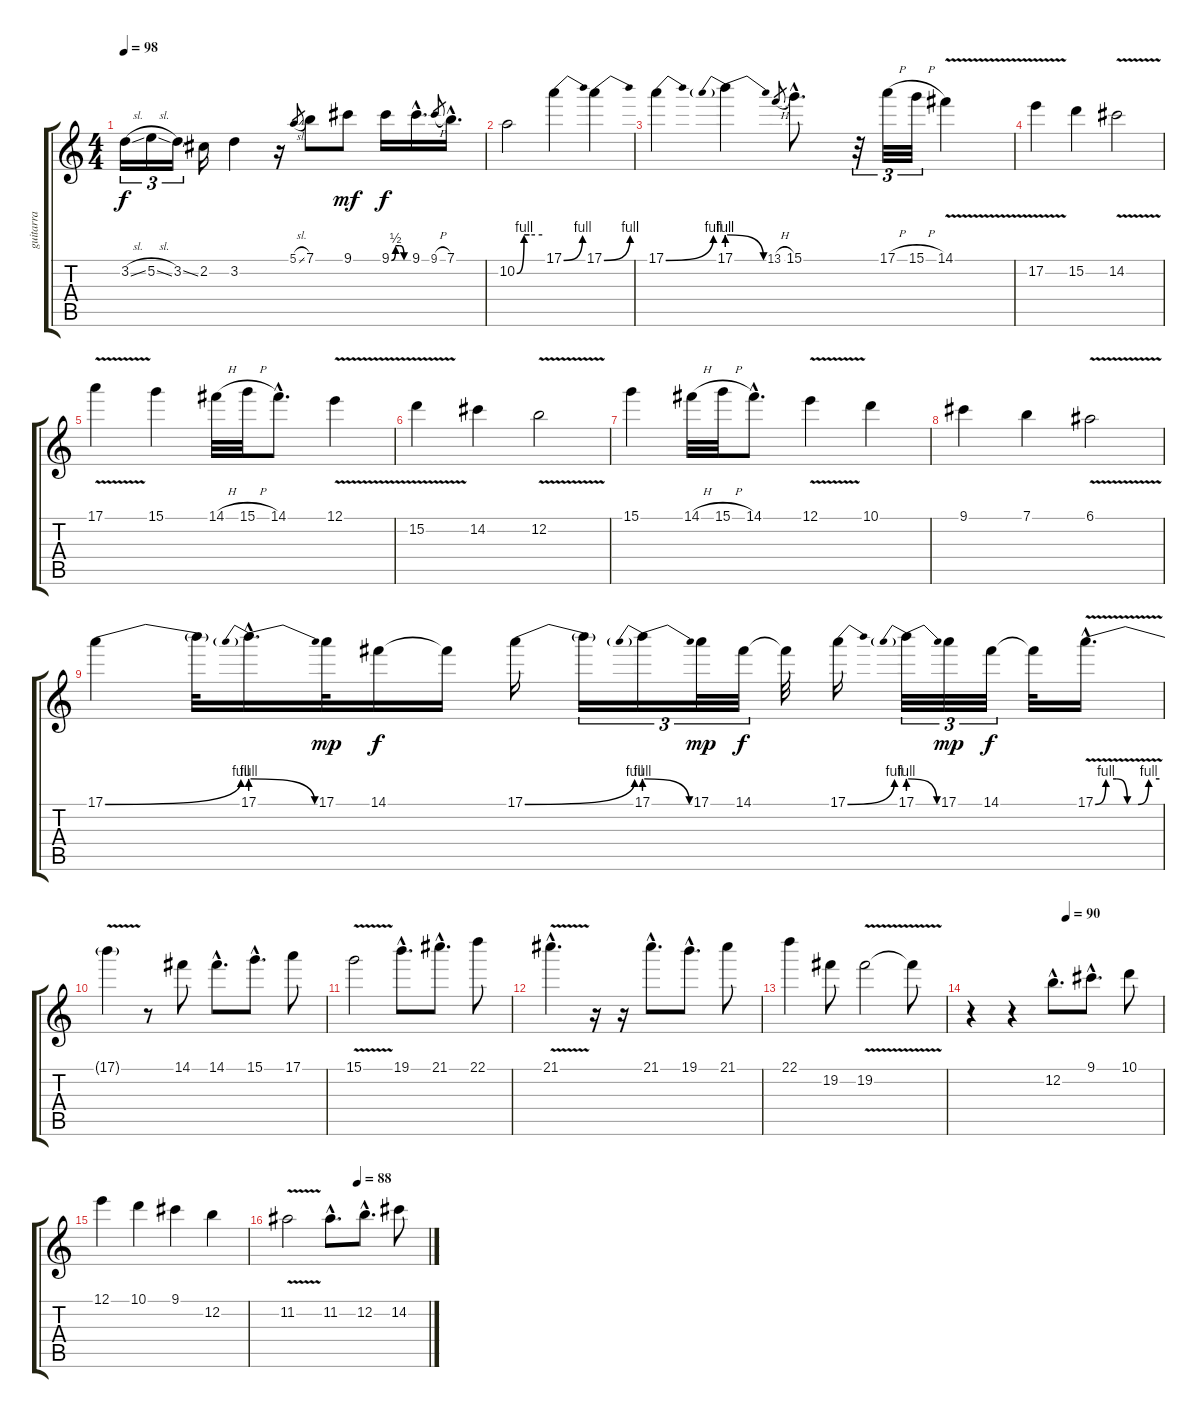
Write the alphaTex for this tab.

\track ("guitarra" "guitarra") {instrument overdrivenguitar}
\staff {score tabs}
\tuning (E4 B3 G3 D3 A2 E2) {hide}
\ts (4 4)
\tempo 98
\clef g2
\ks c
3.2{sl}.16{tu (3 2) dy f} 5.2{sl}.16{tu (3 2)} 3.2{ss}.16{tu (3 2)} 2.2.16 3.2.4 r.16 5.1{sl}.8{gr} 7.1.8 9.1.8{dy mf} 9.1{be (custom 0 0 15 2 30 2 45 0 60 0)}.16{dy f} 9.1{hac}.16{d} 9.1{h}.8{gr} 7.1{hac}.16{d} |
10.2{be (custom 0 0 17 4 19 4 30 4 60 4)}.2 17.1{be (bend 0 0 60 4)}.4 17.1{be (bend 0 0 60 4)}.4 |
17.1{be (bend 0 0 60 4)}.4 17.1{be (prebendrelease 0 4 60 0)}.4 13.1{h}.8{gr} 15.1{hac}.8{d} r.32{tu (3 2)} 17.1{h}.32{tu (3 2)} 15.1{h}.32{tu (3 2)} 14.1{v}.4 |
17.2{v}.4 15.2.4 14.2{v}.2 |
17.1{v}.4 15.1.4 14.1{h}.32 15.1{h}.32 14.1{hac}.8{d} 12.1{v}.4 |
15.2{v}.4 14.2.4 12.2{v}.2 |
15.1.4 14.1{h}.32 15.1{h}.32 14.1{hac}.8{d} 12.1{v}.4 10.1.4 |
9.1.4 7.1.4 6.1{v}.2 |
17.1{be (bend 0 0 60 4)}.4 17.1{t}.32 17.1{be (prebendrelease 0 4 60 0) hac}.16{d} 17.1.32{dy mp} 14.1.16{dy f} 14.1{t}.16 17.1{be (bend 0 0 60 4)}.16 17.1{t}.16{tu (3 2)} 17.1{be (prebendrelease 0 4 60 0)}.16{tu (3 2)} 17.1.32{tu (3 2) dy mp} 14.1.32{tu (3 2) dy f} 14.1{t}.32 17.1{be (bend 0 0 60 4)}.16 17.1{be (prebendrelease 0 4 60 0)}.32{tu (3 2)} 17.1.32{tu (3 2) dy mp} 14.1.32{tu (3 2) dy f} 14.1{t}.32 17.1{be (custom 0 0 10 4 20 4 30 0 40 0 50 4 60 4) v hac}.16{d} |
17.1{t}.4 r.8 14.1.8 14.1{hac}.8{d} 15.1{hac}.8{d} 17.1.8 |
15.1{v}.2 19.1{hac}.8{d} 21.1{hac}.8{d} 22.1.8 |
21.1{v hac}.4{d} r.16 r.16 21.1{hac}.8{d} 19.1{hac}.8{d} 21.1.8 |
22.1.4 19.2.8 19.2{v}.2 19.2{t}.8 |
\tempo (90 0.5)
r.4 r.4 12.2{hac}.8{d instrument acousticguitarsteel} 9.1{hac}.8{d} 10.1.8 |
12.1.4 10.1.4 9.1.4 12.2.4 |
\tempo (88 0.5)
11.2{v}.2 11.2{hac}.8{d} 12.2{hac}.8{d} 14.2.8
